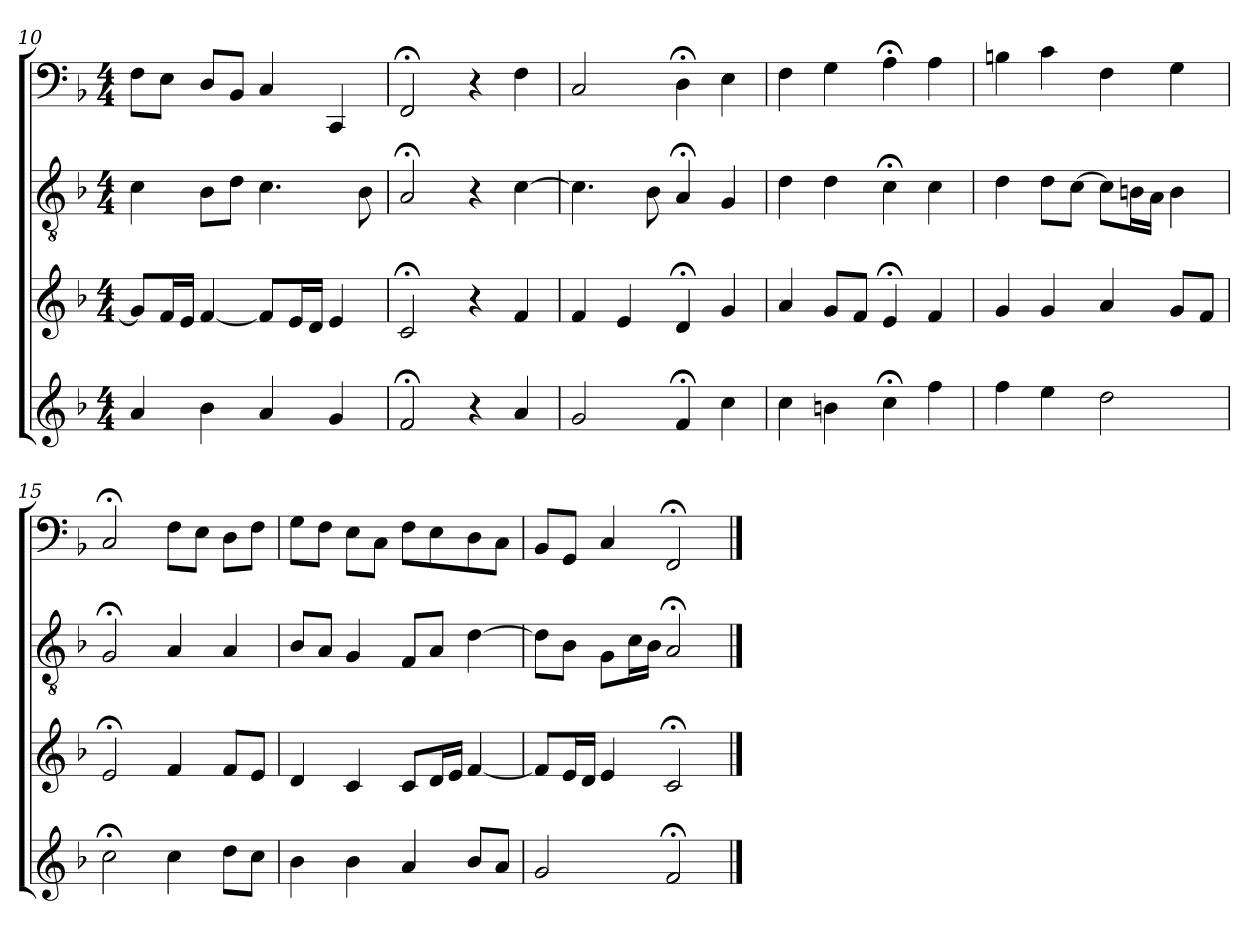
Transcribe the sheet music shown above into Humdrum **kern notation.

**kern	**kern	**kern	**kern
*part4	*part3	*part2	*part1
*staff4	*staff3	*staff2	*staff1
*clefG2	*clefG2	*clefGv2	*clefF4
*k[b-]	*k[b-]	*k[b-]	*k[b-]
*F:	*F:	*F:	*F:
*M4/4	*M4/4	*M4/4	*M4/4
=10	=10	=10	=10
4a/	8g/L]	4c\	8F\L
.	16f/L	.	8E\J
.	16e/JJ	.	.
4b-\	[4f/	8B-\L	8D/L
.	.	8d\J	8BB-/J
4a/	8f/L]	4.c\	4C/
.	16e/L	.	.
.	16d/JJ	.	.
4g/	4e/	.	4CC/
.	.	8B-\	.
=11	=11	=11	=11
2f;</	2c;</	2A;</	2FF;</
4r	4r	4r	4r
4a/	4f/	[4c\	4F\
=12	=12	=12	=12
2g/	4f/	4.c\]	2C/
.	4e/	.	.
.	.	8B-\	.
4f;</	4d;</	4A;</	4D;<\
4cc\	4g/	4G/	4E\
=13	=13	=13	=13
4cc\	4a/	4d\	4F\
4bn\	8g/L	4d\	4G\
.	8f/J	.	.
4cc;<\	4e;</	4c;<\	4A;<\
4ff\	4f/	4c\	4A\
=14	=14	=14	=14
4ff\	4g/	4d\	4Bn\
4ee\	4g/	8d\L	4c\
.	.	[8c\J	.
2dd\	4a/	8c\L]	4F\
.	.	16Bn\L	.
.	.	16A\JJ	.
.	8g/L	4B\	4G\
.	8f/J	.	.
=15	=15	=15	=15
2cc;<\	2e;</	2G;</	2C;</
4cc\	4f/	4A/	8F\L
.	.	.	8E\J
8dd\L	8f/L	4A/	8D\L
8cc\J	8e/J	.	8F\J
=16	=16	=16	=16
4b-\	4d/	8B-/L	8G\L
.	.	8A/J	8F\J
4b-\	4c/	4G/	8E\L
.	.	.	8C\J
4a/	8c/L	8F/L	8F\L
.	16d/L	8A/J	8E\
.	16e/JJ	.	.
8b-/L	[4f/	[4d\	8D\
8a/J	.	.	8C\J
=17	=17	=17	=17
2g/	8f/L]	8d\L]	8BB-/L
.	16e/L	8B-\J	8GG/J
.	16d/JJ	.	.
.	4e/	8G\L	4C/
.	.	16c\L	.
.	.	16B-\JJ	.
2f;</	2c;</	2A;</	2FF;</
==	==	==	==
*-	*-	*-	*-
